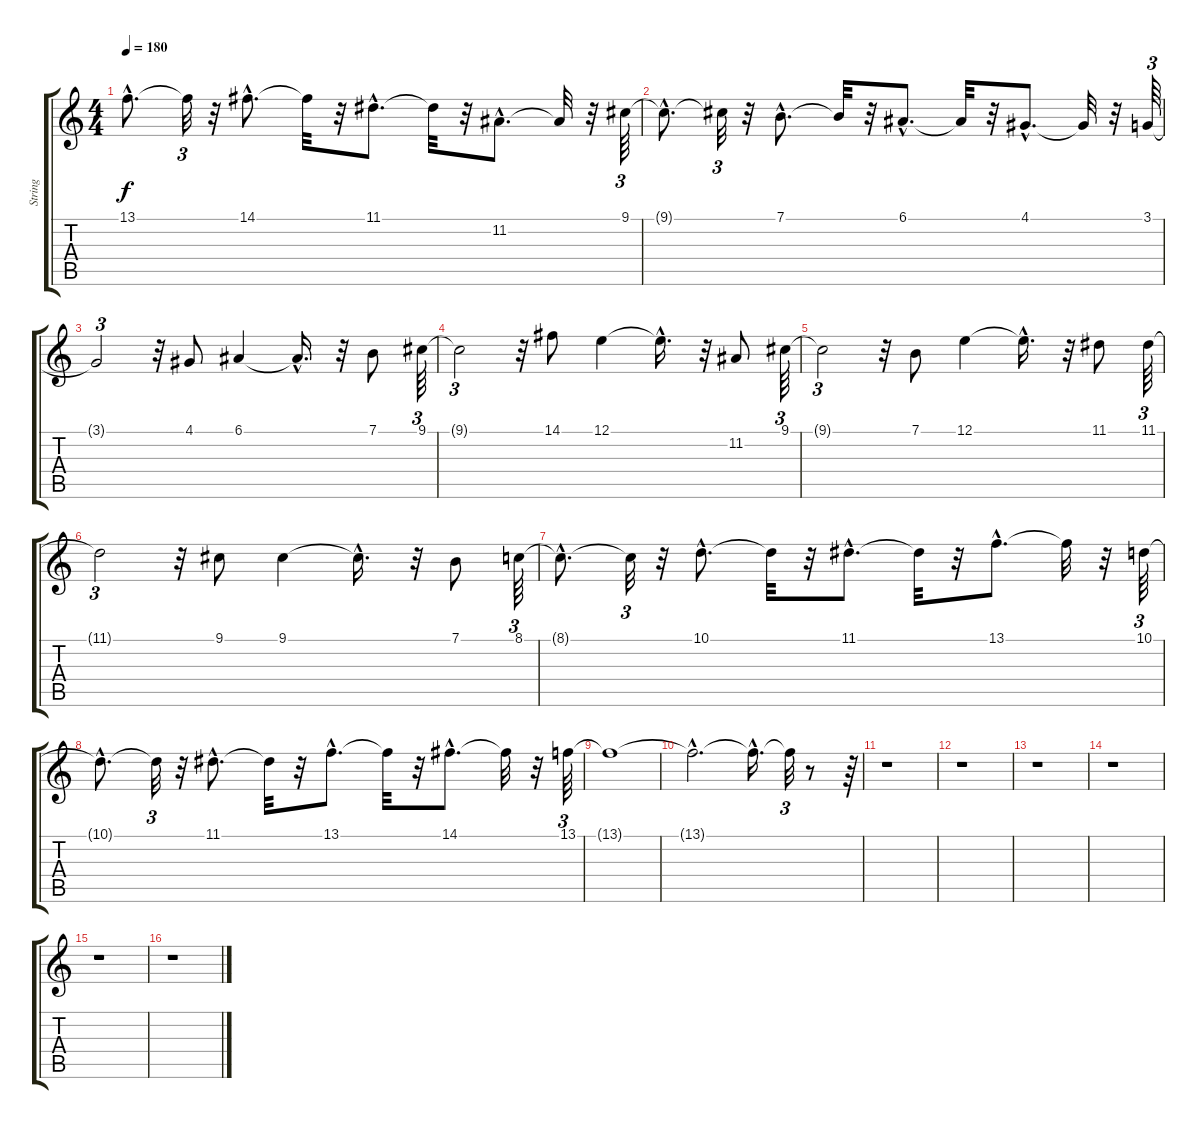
\track ("String" "String") {instrument stringensemble1}
\staff {score tabs}
\tuning (E4 B3 G3 D3 A2 E2) {hide}
\ts (4 4)
\tempo 180
\clef g2
\ks c
13.1{hac t}.8{d dy f} 13.1{t}.32{tu (3 2)} r.32 14.1{hac}.8{d} 14.1{t}.32 r.32 11.1{hac}.8{d} 11.1{t}.32 r.32 11.2{hac}.8{d} 11.2{t}.32 r.32 9.1.64{tu (3 2)} |
9.1{hac t}.8{d} 9.1{t}.32{tu (3 2)} r.32 7.1{hac}.8{d} 7.1{t}.32 r.32 6.1{hac}.8{d} 6.1{t}.32 r.32 4.1{hac}.8{d} 4.1{t}.32 r.32 3.1.64{tu (3 2)} |
3.1{t}.2{tu (3 2)} r.32 4.1.8 6.1.4 6.1{hac t}.16{d} r.32 7.1.8 9.1.64{tu (3 2)} |
9.1{t}.2{tu (3 2)} r.32 14.1.8 12.1.4 12.1{hac t}.16{d} r.32 11.2.8 9.1.64{tu (3 2)} |
9.1{t}.2{tu (3 2)} r.32 7.1.8 12.1.4 12.1{hac t}.16{d} r.32 11.1.8 11.1.64{tu (3 2)} |
11.1{t}.2{tu (3 2)} r.32 9.1.8 9.1.4 9.1{hac t}.16{d} r.32 7.1.8 8.1.64{tu (3 2)} |
8.1{hac t}.8{d} 8.1{t}.32{tu (3 2)} r.32 10.1{hac}.8{d} 10.1{t}.32 r.32 11.1{hac}.8{d} 11.1{t}.32 r.32 13.1{hac}.8{d} 13.1{t}.32 r.32 10.1.64{tu (3 2)} |
10.1{hac t}.8{d} 10.1{t}.32{tu (3 2)} r.32 11.1{hac}.8{d} 11.1{t}.32 r.32 13.1{hac}.8{d} 13.1{t}.32 r.32 14.1{hac}.8{d} 14.1{t}.32 r.32 13.1.64{tu (3 2)} |
13.1{t}.1 |
13.1{hac t}.2{d} 13.1{hac t}.16{d} 13.1{t}.32{tu (3 2)} r.8 r.64{tu (3 2)} |
r.1 |
r.1 |
r.1 |
r.1 |
r.1 |
r.1
